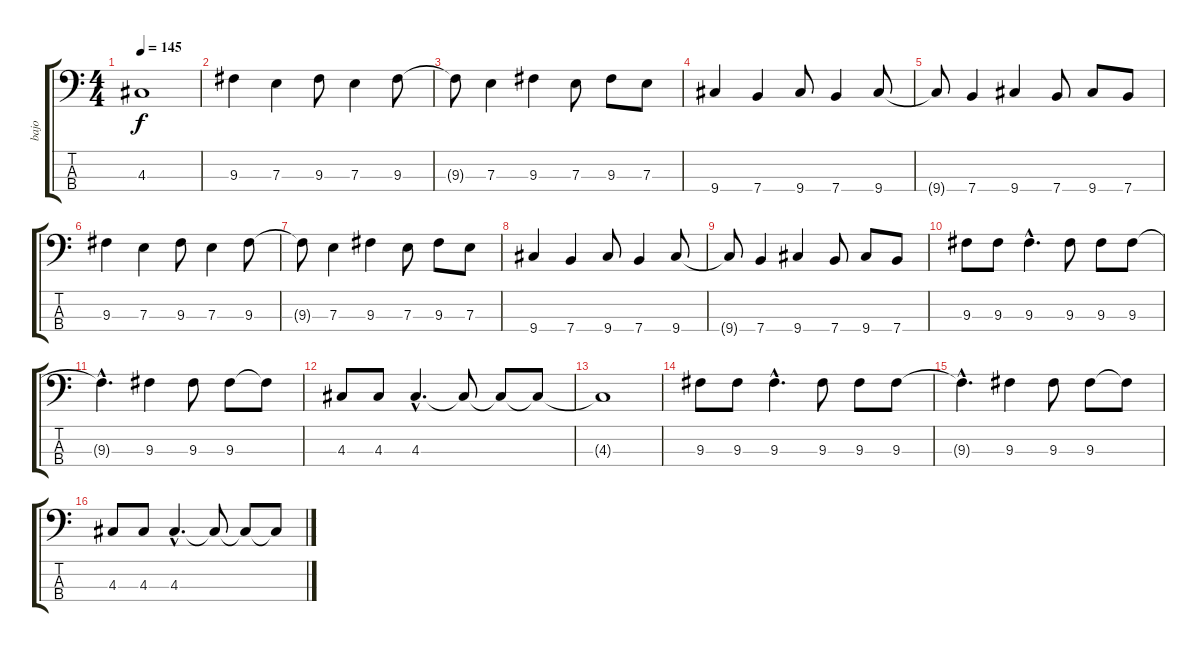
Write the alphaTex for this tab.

\track ("bajo" "bajo") {instrument electricbassfinger}
\staff {score tabs}
\tuning (G2 D2 A1 E1) {hide}
\ts (4 4)
\tempo 145
\clef f4
\ks c
4.3{t}.1{dy f} |
9.3.4 7.3.4 9.3.8 7.3.4 9.3.8 |
9.3{t}.8 7.3.4 9.3.4 7.3.8 9.3.8 7.3.8 |
9.4.4 7.4.4 9.4.8 7.4.4 9.4.8 |
9.4{t}.8 7.4.4 9.4.4 7.4.8 9.4.8 7.4.8 |
9.3.4 7.3.4 9.3.8 7.3.4 9.3.8 |
9.3{t}.8 7.3.4 9.3.4 7.3.8 9.3.8 7.3.8 |
9.4.4 7.4.4 9.4.8 7.4.4 9.4.8 |
9.4{t}.8 7.4.4 9.4.4 7.4.8 9.4.8 7.4.8 |
9.3.8 9.3.8 9.3{hac}.4{d} 9.3.8 9.3.8 9.3.8 |
9.3{hac t}.4{d} 9.3.4 9.3.8 9.3.8 9.3{t}.8 |
4.3.8 4.3.8 4.3{hac}.4{d} 4.3{t}.8 4.3{t}.8 4.3{t}.8 |
4.3{t}.1 |
9.3.8 9.3.8 9.3{hac}.4{d} 9.3.8 9.3.8 9.3.8 |
9.3{hac t}.4{d} 9.3.4 9.3.8 9.3.8 9.3{t}.8 |
4.3.8 4.3.8 4.3{hac}.4{d} 4.3{t}.8 4.3{t}.8 4.3{t}.8
